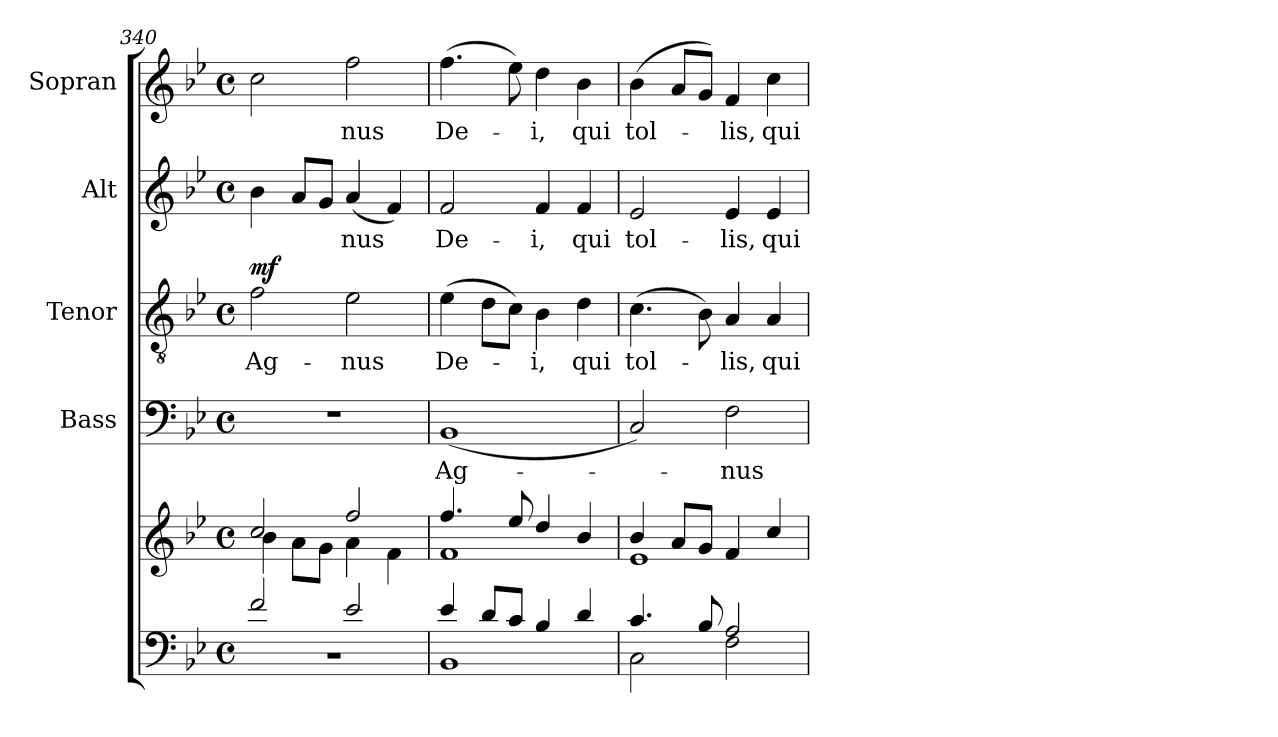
**kern	**kern	**kern	**text	**kern	**text	**dynam	**kern	**text	**kern	**text
*part5	*part5	*part4	*part4	*part3	*part3	*part3	*part2	*part2	*part1	*part1
*staff6	*staff5	*staff4	*staff4	*staff3	*staff3	*staff3	*staff2	*staff2	*staff1	*staff1
*	*	*I"Bass	*	*I"Tenor	*	*	*I"Alt	*	*I"Sopran	*
*	*	*I'B.	*	*I'T.	*	*	*I'A.	*	*I'S.	*
*clefF4	*clefG2	*clefF4	*	*clefGv2	*	*	*clefG2	*	*clefG2	*
*k[b-e-]	*k[b-e-]	*k[b-e-]	*	*k[b-e-]	*	*	*k[b-e-]	*	*k[b-e-]	*
*B-:	*B-:	*B-:	*	*B-:	*	*	*B-:	*	*B-:	*
*M4/4	*M4/4	*M4/4	*	*M4/4	*	*	*M4/4	*	*M4/4	*
*met(c)	*met(c)	*met(c)	*	*met(c)	*	*	*met(c)	*	*met(c)	*
=340	=340	=340	=340	=340	=340	=340	=340	=340	=340	=340
*^	*^	*	*	*	*	*	*	*	*	*
!	!	!	!	!	!	!	!LO:LY:b	!LO:DY:a	!	!	!	!
2f/	1r	2cc/	4b-\	1r	.	2f\	Ag-	mf	4b-\	.	2cc\	.
.	.	.	8a\L	.	.	.	.	.	8a/L	.	.	.
.	.	.	8g\J	.	.	.	.	.	8g/J	.	.	.
!	!	!	!	!	!	!	!LO:LY:b	!	!	!LO:LY:b	!	!LO:LY:b
2e-/	.	2ff/	4a\	.	.	2e-\	-nus	.	(<4a/	-nus	2ff\	-nus
.	.	.	4f\	.	.	.	.	.	4f/)	.	.	.
=341	=341	=341	=341	=341	=341	=341	=341	=341	=341	=341	=341	=341
!	!	!	!	!	!LO:LY:b	!	!LO:LY:b	!	!	!LO:LY:b	!	!LO:LY:b
4e-/	1BB-	4.ff/	1f	(<1BB-	Ag-	(>4e-\	De-	.	2f/	De-	(>4.ff\	De-
8d/L	.	.	.	.	.	8d\L	.	.	.	.	.	.
8c/J	.	8ee-/	.	.	.	8c\J)	.	.	.	.	8ee-\)	.
!	!	!	!	!	!	!	!LO:LY:b	!	!	!LO:LY:b	!	!LO:LY:b
4B-/	.	4dd/	.	.	.	4B-\	-i,	.	4f/	-i,	4dd\	-i,
!	!	!	!	!	!	!	!LO:LY:b	!	!	!LO:LY:b	!	!LO:LY:b
4d/	.	4b-/	.	.	.	4d\	qui	.	4f/	qui	4b-\	qui
=342	=342	=342	=342	=342	=342	=342	=342	=342	=342	=342	=342	=342
!	!	!	!	!	!	!	!LO:LY:b	!	!	!LO:LY:b	!	!LO:LY:b
4.c/	2C\	4b-/	1e-	2C/)	.	(>4.c\	tol-	.	2e-/	tol-	(>4b-\	tol-
.	.	8a/L	.	.	.	.	.	.	.	.	8a/L	.
8B-/	.	8g/J	.	.	.	8B-\)	.	.	.	.	8g/J)	.
!	!	!	!	!	!LO:LY:b	!	!LO:LY:b	!	!	!LO:LY:b	!	!LO:LY:b
2A/	2F\	4f/	.	2F\	-nus	4A/	-lis,	.	4e-/	-lis,	4f/	-lis,
!	!	!	!	!	!	!	!LO:LY:b	!	!	!LO:LY:b	!	!LO:LY:b
.	.	4cc/	.	.	.	4A/	qui	.	4e-/	qui	4cc\	qui
*v	*v	*	*	*	*	*	*	*	*	*	*	*
*	*v	*v	*	*	*	*	*	*	*	*	*
=	=	=	=	=	=	=	=	=	=	=
*-	*-	*-	*-	*-	*-	*-	*-	*-	*-	*-
